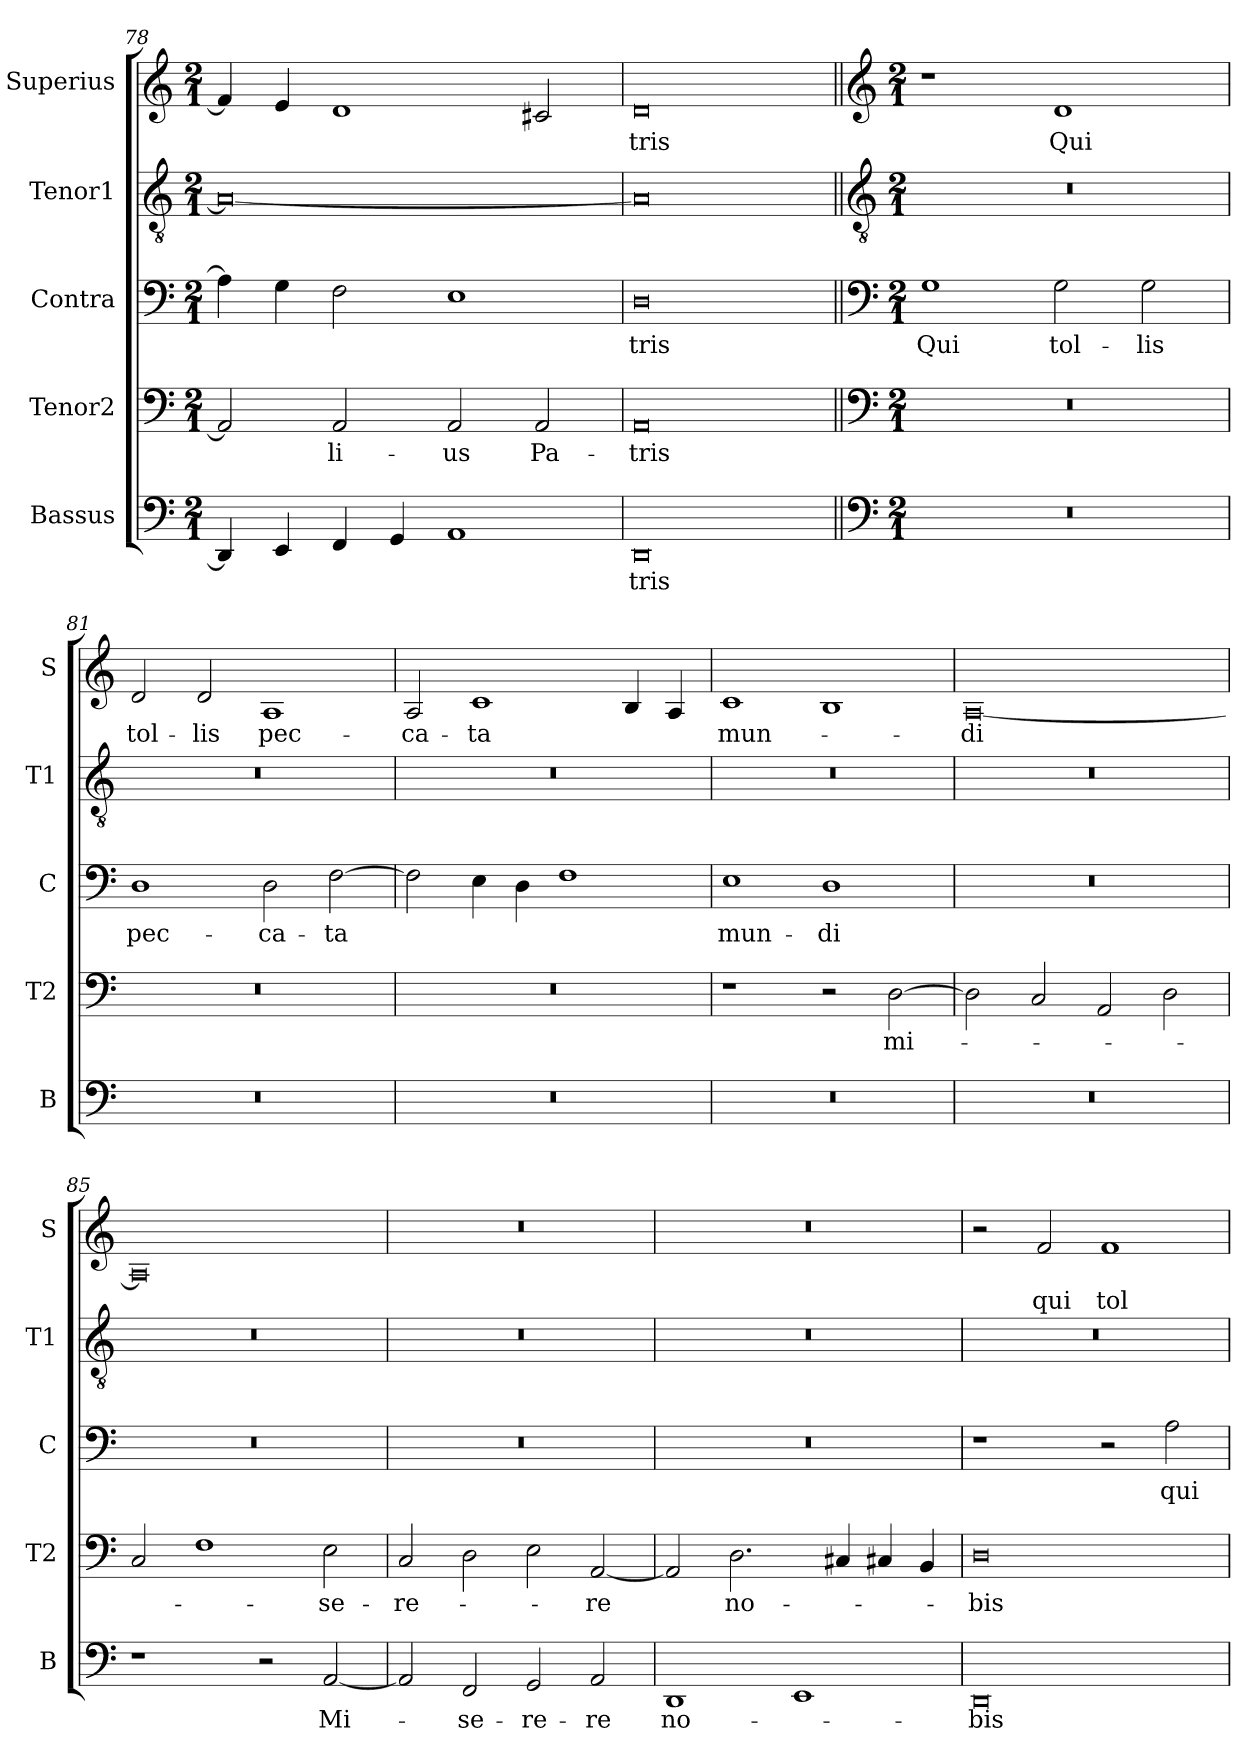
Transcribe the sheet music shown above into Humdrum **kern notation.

**kern	**text	**kern	**text	**kern	**text	**kern	**kern	**text
*part5	*part5	*part4	*part4	*part3	*part3	*part2	*part1	*part1
*staff5	*staff5	*staff4	*staff4	*staff3	*staff3	*staff2	*staff1	*staff1
*I"Bassus	*	*I"Tenor2	*	*I"Contra	*	*I"Tenor1	*I"Superius	*
*I'B	*	*I'T2	*	*I'C	*	*I'T1	*I'S	*
*clefF4	*	*clefF4	*	*clefF4	*	*clefGv2	*clefG2	*
*k[]	*	*k[]	*	*k[]	*	*k[]	*k[]	*
*M2/1	*	*M2/1	*	*M2/1	*	*M2/1	*M2/1	*
=78	=78	=78	=78	=78	=78	=78	=78	=78
4DD/]	.	2AA/]	.	4A\]	.	0A_	4f/]	.
4EE/	.	.	.	4G\	.	.	4e/	.
4FF/	.	2AA/	-li-	2F\	.	.	1d	.
4GG/	.	.	.	.	.	.	.	.
1AA	.	2AA/	-us	1E	.	.	.	.
.	.	2AA/	Pa-	.	.	.	2c#X/	.
=79	=79	=79	=79	=79	=79	=79	=79	=79
0DD	-tris	0AA	-tris	0D	-tris	0A]	0d	-tris
!!LO:LB:g=z
=80||	=80||	=80||	=80||	=80||	=80||	=80||	=80||	=80||
*clefF4	*	*clefF4	*	*clefF4	*	*clefGv2	*clefG2	*
*k[]	*	*k[]	*	*k[]	*	*k[]	*k[]	*
*M2/1	*	*M2/1	*	*M2/1	*	*M2/1	*M2/1	*
0r	.	0r	.	1G	Qui	0r	1r	.
.	.	.	.	2G\	tol-	.	1d	Qui
.	.	.	.	2G\	-lis	.	.	.
=81	=81	=81	=81	=81	=81	=81	=81	=81
0r	.	0r	.	1D	pec-	0r	2d/	tol-
.	.	.	.	.	.	.	2d/	-lis
.	.	.	.	2D\	-ca-	.	1A	pec-
.	.	.	.	[2F\	-ta	.	.	.
=82	=82	=82	=82	=82	=82	=82	=82	=82
0r	.	0r	.	2F\]	.	0r	2A/	-ca-
.	.	.	.	4E\	.	.	1c	-ta
.	.	.	.	4D\	.	.	.	.
.	.	.	.	1F	.	.	.	.
.	.	.	.	.	.	.	4B/	.
.	.	.	.	.	.	.	4A/	.
=83	=83	=83	=83	=83	=83	=83	=83	=83
0r	.	1r	.	1E	mun-	0r	1c	mun-
.	.	2r	.	1D	-di	.	1B	.
.	.	[2D\	mi-	.	.	.	.	.
=84	=84	=84	=84	=84	=84	=84	=84	=84
0r	.	2D\]	.	0r	.	0r	[0A	-di
.	.	2C/	.	.	.	.	.	.
.	.	2AA/	.	.	.	.	.	.
.	.	2D\	.	.	.	.	.	.
=85	=85	=85	=85	=85	=85	=85	=85	=85
1r	.	2C/	.	0r	.	0r	0A]	.
.	.	1F	.	.	.	.	.	.
2r	.	.	.	.	.	.	.	.
[2AA/	Mi-	2E\	-se-	.	.	.	.	.
=86	=86	=86	=86	=86	=86	=86	=86	=86
2AA/]	.	2C/	-re-	0r	.	0r	0r	.
2FF/	-se-	2D\	.	.	.	.	.	.
2GG/	-re-	2E\	.	.	.	.	.	.
2AA/	-re	[2AA/	-re	.	.	.	.	.
=87	=87	=87	=87	=87	=87	=87	=87	=87
1DD	no-	2AA/]	.	0r	.	0r	0r	.
.	.	2.D\	no-	.	.	.	.	.
1EE	.	.	.	.	.	.	.	.
.	.	4C#X/	.	.	.	.	.	.
.	.	4C#X/	.	.	.	.	.	.
.	.	4BB/	.	.	.	.	.	.
=88	=88	=88	=88	=88	=88	=88	=88	=88
0DD	-bis	0D	-bis	1r	.	0r	2r	.
.	.	.	.	.	.	.	2f/	qui
.	.	.	.	2r	.	.	1f	tol-
.	.	.	.	2A\	qui	.	.	.
=	=	=	=	=	=	=	=	=
*-	*-	*-	*-	*-	*-	*-	*-	*-
